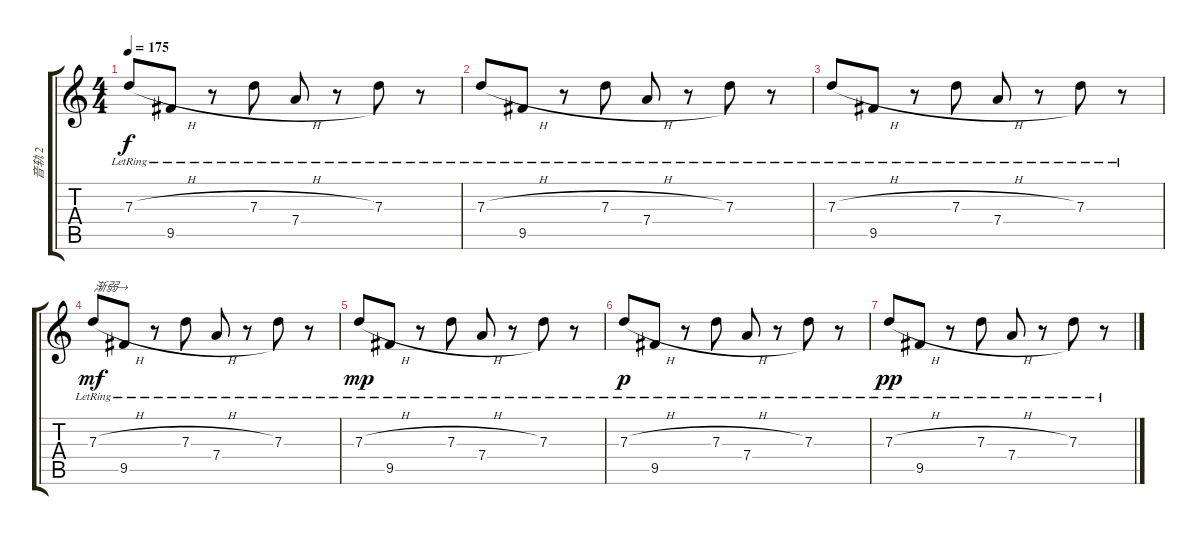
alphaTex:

\track ("音轨 2" "音轨 2") {instrument overdrivenguitar}
\staff {score tabs}
\tuning (E4 B3 G3 D3 A2 E2) {hide}
\ts (4 4)
\tempo 175
\clef g2
\ks c
7.3{h lr}.8{dy f} 9.5{lr}.8 r.8 7.3{h lr}.8 7.4{lr}.8 r.8 7.3{lr}.8 r.8 |
7.3{h lr}.8 9.5{lr}.8 r.8 7.3{h lr}.8 7.4{lr}.8 r.8 7.3{lr}.8 r.8 |
7.3{h lr}.8 9.5{lr}.8 r.8 7.3{h lr}.8 7.4{lr}.8 r.8 7.3{lr}.8 r.8 |
7.3{h lr}.8{txt "渐弱→" dy mf} 9.5{lr}.8 r.8 7.3{h lr}.8 7.4{lr}.8 r.8 7.3{lr}.8 r.8 |
7.3{h lr}.8{dy mp} 9.5{lr}.8 r.8 7.3{h lr}.8 7.4{lr}.8 r.8 7.3{lr}.8 r.8 |
7.3{h lr}.8{dy p} 9.5{lr}.8 r.8 7.3{h lr}.8 7.4{lr}.8 r.8 7.3{lr}.8 r.8 |
7.3{h lr}.8{dy pp} 9.5{lr}.8 r.8 7.3{h lr}.8 7.4{lr}.8 r.8 7.3{lr}.8 r.8
